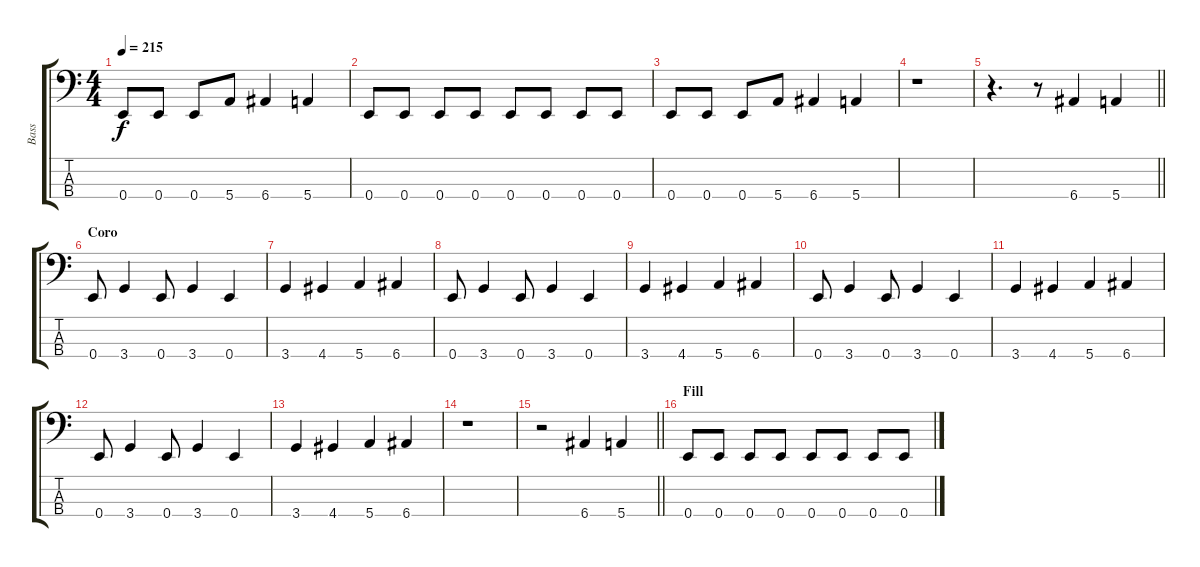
\track ("Bass" "Bass") {instrument electricbasspick}
\staff {score tabs}
\tuning (G2 D2 A1 E1) {hide}
\ts (4 4)
\tempo 215
\clef f4
\ks c
0.4.8{dy f} 0.4.8 0.4.8 5.4.8 6.4.4 5.4.4 |
0.4.8 0.4.8 0.4.8 0.4.8 0.4.8 0.4.8 0.4.8 0.4.8 |
0.4.8 0.4.8 0.4.8 5.4.8 6.4.4 5.4.4 |
r.1 |
\barLineRight lightlight
r.4{d} r.8 6.4.4 5.4.4 |
\section ("" "Coro")
0.4.8 3.4.4 0.4.8 3.4.4 0.4.4 |
3.4.4 4.4.4 5.4.4 6.4.4 |
0.4.8 3.4.4 0.4.8 3.4.4 0.4.4 |
3.4.4 4.4.4 5.4.4 6.4.4 |
0.4.8 3.4.4 0.4.8 3.4.4 0.4.4 |
3.4.4 4.4.4 5.4.4 6.4.4 |
0.4.8 3.4.4 0.4.8 3.4.4 0.4.4 |
3.4.4 4.4.4 5.4.4 6.4.4 |
r.1 |
\barLineRight lightlight
r.2 6.4.4 5.4.4 |
\section ("" "Fill")
0.4.8 0.4.8 0.4.8 0.4.8 0.4.8 0.4.8 0.4.8 0.4.8
